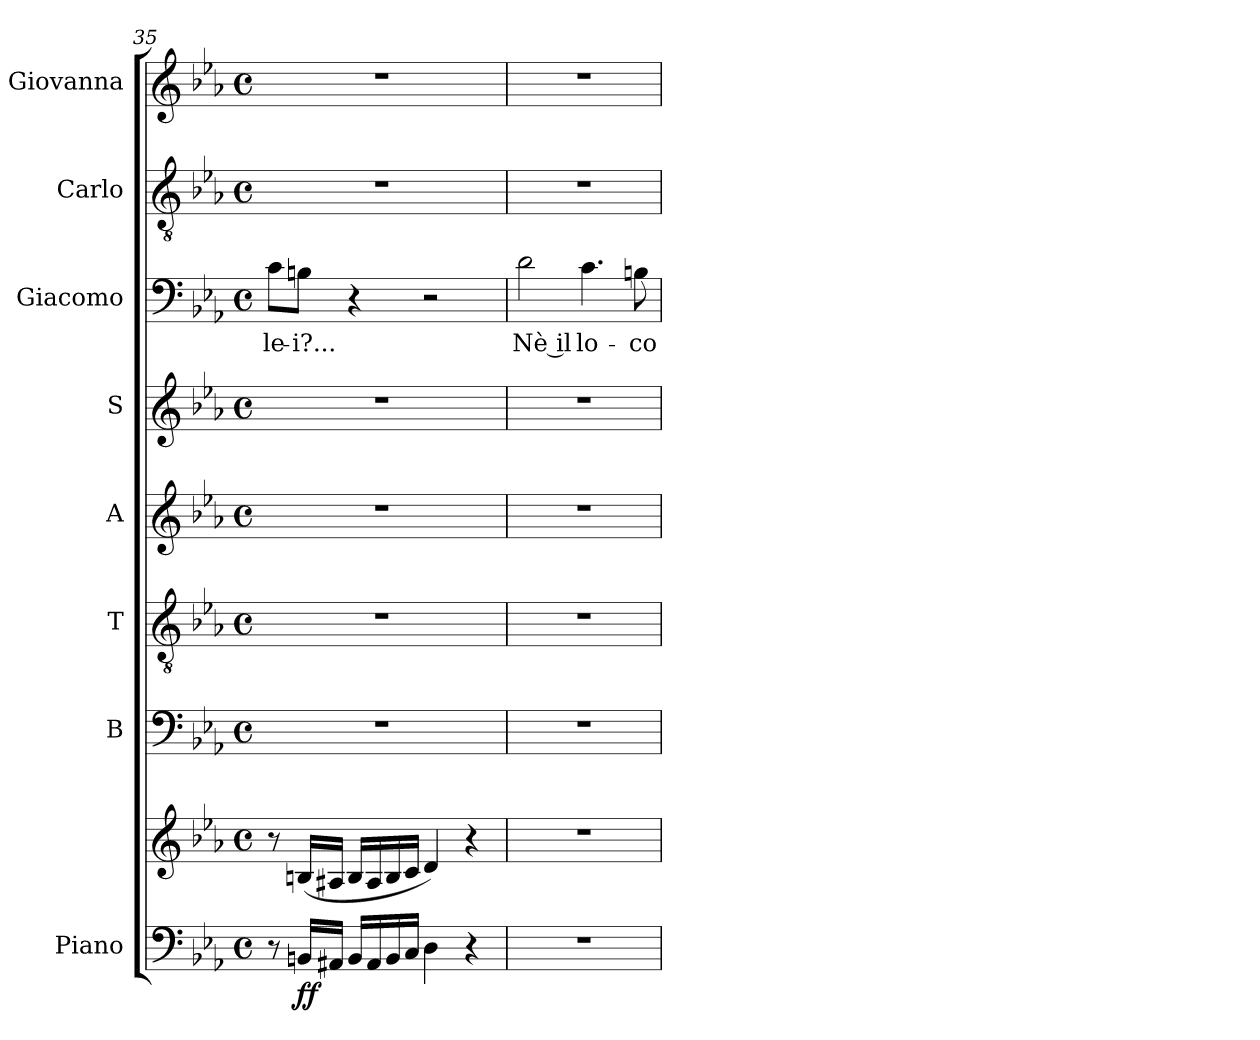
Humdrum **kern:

**kern	**kern	**dynam	**kern	**kern	**kern	**kern	**kern	**text	**kern	**kern
*part8	*part8	*part8	*part7	*part6	*part5	*part4	*part3	*part3	*part2	*part1
*staff9	*staff8	*staff8/9	*staff7	*staff6	*staff5	*staff4	*staff3	*staff3	*staff2	*staff1
*I"Piano	*	*	*I"B	*I"T	*I"A	*I"S	*I"Giacomo	*	*I"Carlo	*I"Giovanna
*I'Pno	*	*	*I'B	*I'T	*I'A	*I'S	*	*	*	*I'V
*clefF4	*clefG2	*	*clefF4	*clefGv2	*clefG2	*clefG2	*clefF4	*	*clefGv2	*clefG2
*k[b-e-a-]	*k[b-e-a-]	*	*k[b-e-a-]	*k[b-e-a-]	*k[b-e-a-]	*k[b-e-a-]	*k[b-e-a-]	*	*k[b-e-a-]	*k[b-e-a-]
*M4/4	*M4/4	*	*M4/4	*M4/4	*M4/4	*M4/4	*M4/4	*	*M4/4	*M4/4
*met(c)	*met(c)	*	*met(c)	*met(c)	*met(c)	*met(c)	*met(c)	*	*met(c)	*met(c)
=35	=35	=35	=35	=35	=35	=35	=35	=35	=35	=35
!	!	!	!	!	!	!	!	!LO:LY:b	!	!
8r	8r	.	1r	1r	1r	1r	8c\L	-le-	1r	1r
!	!	!LO:DY:b=2	!	!	!	!	!	!LO:LY:b	!	!
!	!	!LO:DY:n=1:b	!	!	!	!	!	!	!	!
16BBn/LL	(16Bn/LL	f f	.	.	.	.	8Bn\J	-i?...	.	.
16AA#X/JJ	16A#X/JJ	.	.	.	.	.	.	.	.	.
16BB/LL	16B/LL	.	.	.	.	.	4r	.	.	.
16AA#/	16A#/	.	.	.	.	.	.	.	.	.
16BB/	16B/	.	.	.	.	.	.	.	.	.
16C/JJ	16c/JJ	.	.	.	.	.	.	.	.	.
4D\	4d/)	.	.	.	.	.	2r	.	.	.
4r	4r	.	.	.	.	.	.	.	.	.
=36	=36	=36	=36	=36	=36	=36	=36	=36	=36	=36
!	!	!	!	!	!	!	!	!LO:LY:b	!	!
1r	1r	.	1r	1r	1r	1r	2d\	Nè il	1r	1r
!	!	!	!	!	!	!	!	!LO:LY:b	!	!
.	.	.	.	.	.	.	4.c\	lo-	.	.
!	!	!	!	!	!	!	!	!LO:LY:b	!	!
.	.	.	.	.	.	.	8Bn\	-co	.	.
=	=	=	=	=	=	=	=	=	=	=
*-	*-	*-	*-	*-	*-	*-	*-	*-	*-	*-
